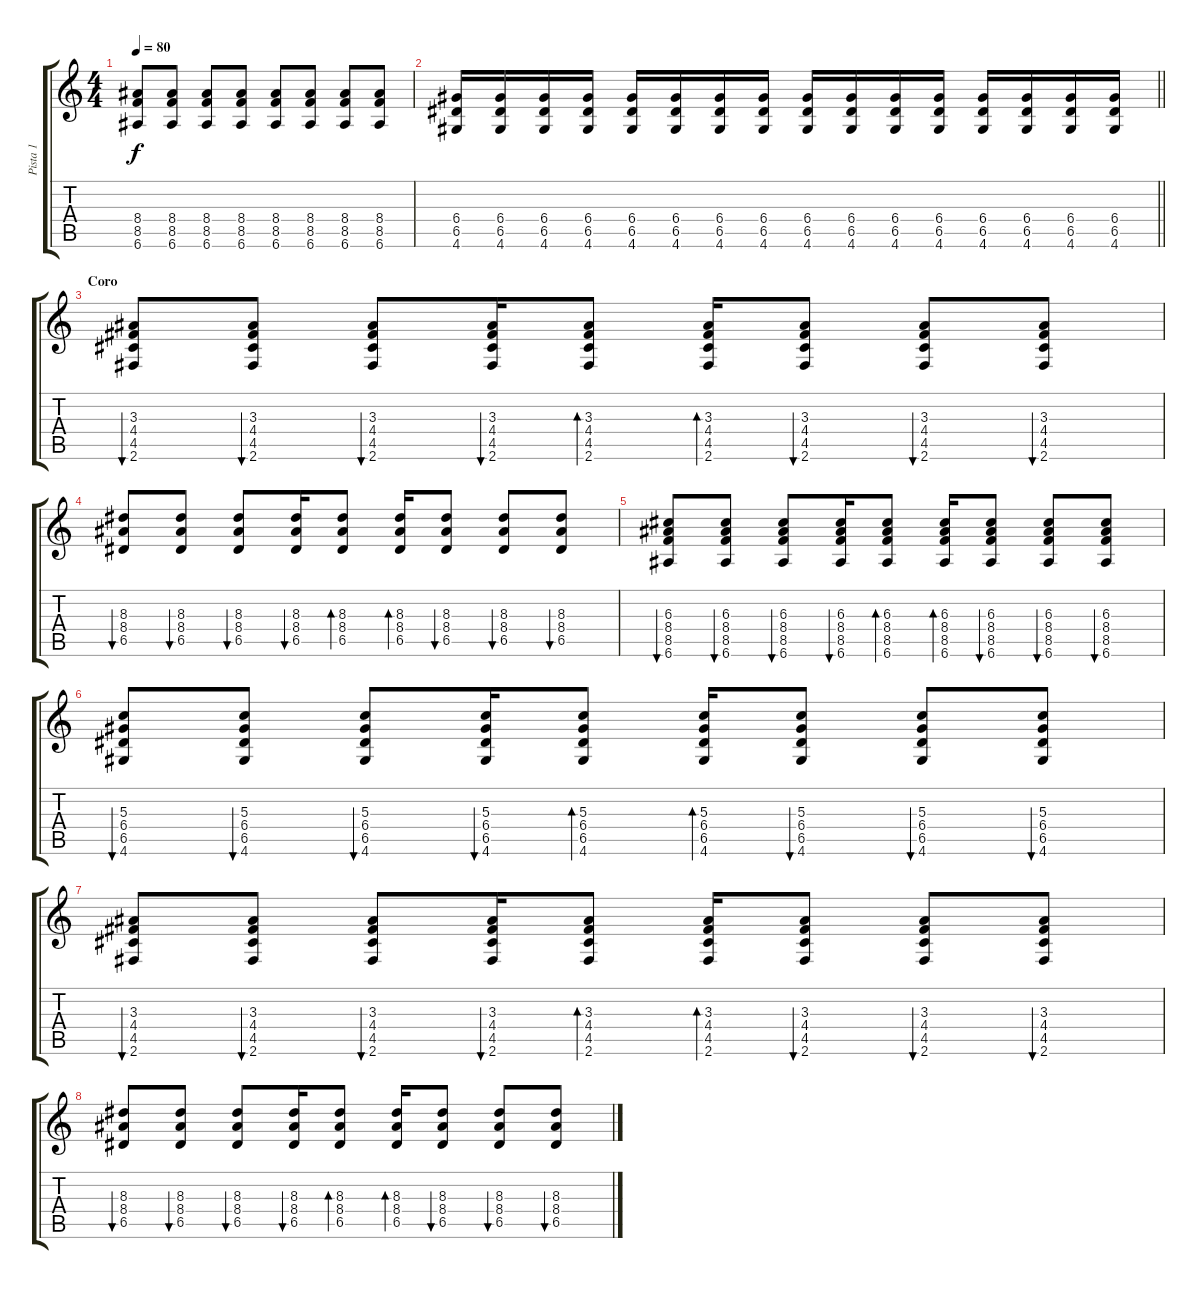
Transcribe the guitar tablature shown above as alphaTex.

\track ("Pista 1" "Pista 1") {instrument acousticguitarsteel}
\staff {score tabs}
\tuning (E4 B3 G3 D3 A2 E2) {hide}
\ts (4 4)
\tempo 80
\clef g2
\ks c
(8.4 8.5 6.6).8{dy f} (8.4 8.5 6.6).8 (8.4 8.5 6.6).8 (8.4 8.5 6.6).8 (8.4 8.5 6.6).8 (8.4 8.5 6.6).8 (8.4 8.5 6.6).8 (8.4 8.5 6.6).8 |
\barLineRight lightlight
(6.4 6.5 4.6).16 (6.4 6.5 4.6).16 (6.4 6.5 4.6).16 (6.4 6.5 4.6).16 (6.4 6.5 4.6).16 (6.4 6.5 4.6).16 (6.4 6.5 4.6).16 (6.4 6.5 4.6).16 (6.4 6.5 4.6).16 (6.4 6.5 4.6).16 (6.4 6.5 4.6).16 (6.4 6.5 4.6).16 (6.4 6.5 4.6).16 (6.4 6.5 4.6).16 (6.4 6.5 4.6).16 (6.4 6.5 4.6).16 |
\section ("" "Coro ")
(3.3 4.4 4.5 2.6).8{bu 120} (3.3 4.4 4.5 2.6).8{bu 120} (3.3 4.4 4.5 2.6).8{bu 120} (3.3 4.4 4.5 2.6).16{bu 120} (3.3 4.4 4.5 2.6).8{bd 120} (3.3 4.4 4.5 2.6).16{bd 120} (3.3 4.4 4.5 2.6).8{bu 120} (3.3 4.4 4.5 2.6).8{bu 120} (3.3 4.4 4.5 2.6).8{bu 120} |
(8.3 8.4 6.5).8{bu 120} (8.3 8.4 6.5).8{bu 120} (8.3 8.4 6.5).8{bu 120} (8.3 8.4 6.5).16{bu 120} (8.3 8.4 6.5).8{bd 120} (8.3 8.4 6.5).16{bd 120} (8.3 8.4 6.5).8{bu 120} (8.3 8.4 6.5).8{bu 120} (8.3 8.4 6.5).8{bu 120} |
(6.3 8.4 8.5 6.6).8{bu 120} (6.3 8.4 8.5 6.6).8{bu 120} (6.3 8.4 8.5 6.6).8{bu 120} (6.3 8.4 8.5 6.6).16{bu 120} (6.3 8.4 8.5 6.6).8{bd 120} (6.3 8.4 8.5 6.6).16{bd 120} (6.3 8.4 8.5 6.6).8{bu 120} (6.3 8.4 8.5 6.6).8{bu 120} (6.3 8.4 8.5 6.6).8{bu 120} |
(5.3 6.4 6.5 4.6).8{bu 120} (5.3 6.4 6.5 4.6).8{bu 120} (5.3 6.4 6.5 4.6).8{bu 120} (5.3 6.4 6.5 4.6).16{bu 120} (5.3 6.4 6.5 4.6).8{bd 120} (5.3 6.4 6.5 4.6).16{bd 120} (5.3 6.4 6.5 4.6).8{bu 120} (5.3 6.4 6.5 4.6).8{bu 120} (5.3 6.4 6.5 4.6).8{bu 120} |
(3.3 4.4 4.5 2.6).8{bu 120} (3.3 4.4 4.5 2.6).8{bu 120} (3.3 4.4 4.5 2.6).8{bu 120} (3.3 4.4 4.5 2.6).16{bu 120} (3.3 4.4 4.5 2.6).8{bd 120} (3.3 4.4 4.5 2.6).16{bd 120} (3.3 4.4 4.5 2.6).8{bu 120} (3.3 4.4 4.5 2.6).8{bu 120} (3.3 4.4 4.5 2.6).8{bu 120} |
(8.3 8.4 6.5).8{bu 120} (8.3 8.4 6.5).8{bu 120} (8.3 8.4 6.5).8{bu 120} (8.3 8.4 6.5).16{bu 120} (8.3 8.4 6.5).8{bd 120} (8.3 8.4 6.5).16{bd 120} (8.3 8.4 6.5).8{bu 120} (8.3 8.4 6.5).8{bu 120} (8.3 8.4 6.5).8{bu 120}
